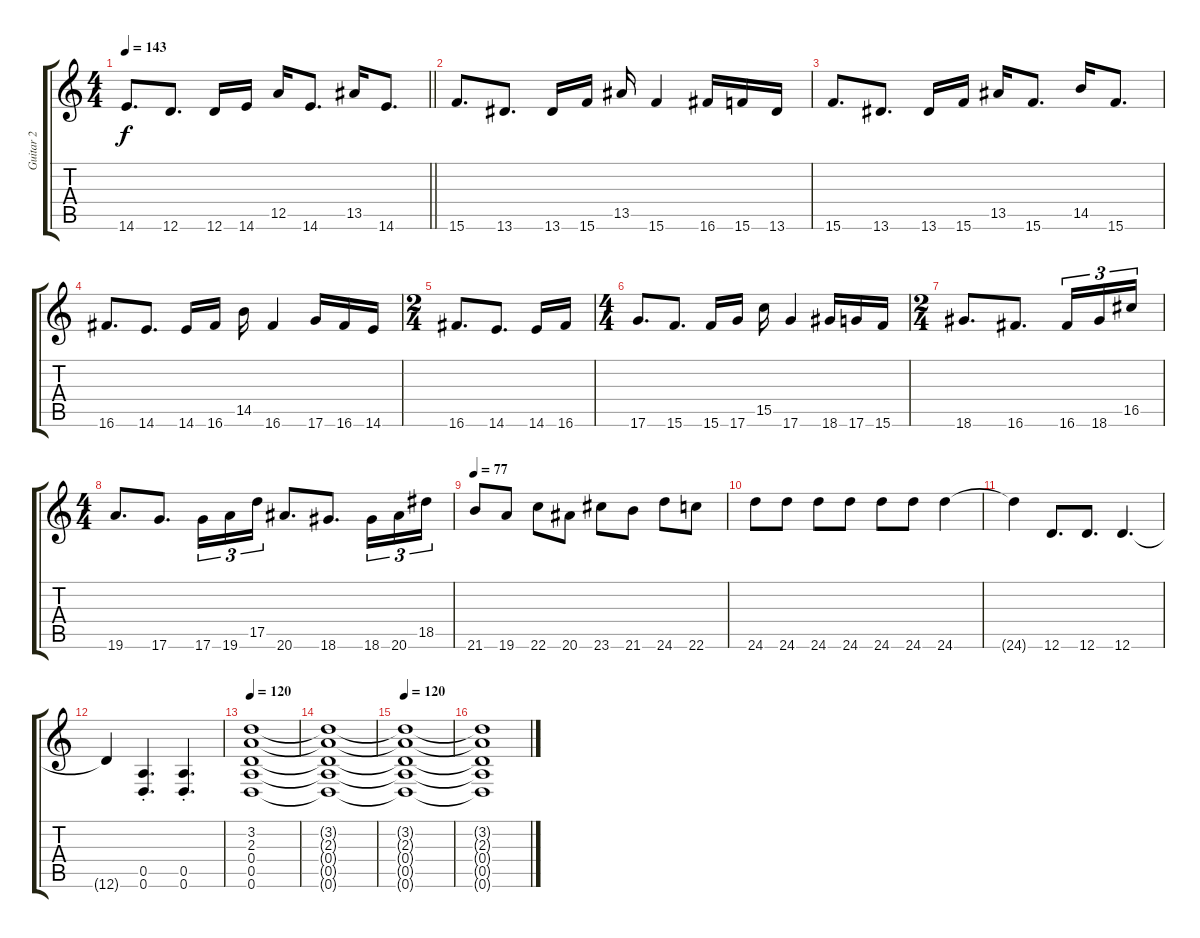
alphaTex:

\track ("Guitar 2" "Guitar 2") {instrument distortionguitar}
\staff {score tabs}
\tuning (E4 B3 G3 D3 A2 D2) {hide}
\ts (4 4)
\tempo 143
\clef g2
\barLineRight lightlight
\ks c
14.6.8{d dy f} 12.6.8{d} 12.6.16 14.6.16 12.5.16 14.6.8{d} 13.5.16 14.6.8{d} |
15.6.8{d} 13.6.8{d} 13.6.16 15.6.16 13.5.16 15.6.4 16.6.16 15.6.16 13.6.16 |
15.6.8{d} 13.6.8{d} 13.6.16 15.6.16 13.5.16 15.6.8{d} 14.5.16 15.6.8{d} |
16.6.8{d} 14.6.8{d} 14.6.16 16.6.16 14.5.16 16.6.4 17.6.16 16.6.16 14.6.16 |
\ts (2 4)
16.6.8{d} 14.6.8{d} 14.6.16 16.6.16 |
\ts (4 4)
17.6.8{d} 15.6.8{d} 15.6.16 17.6.16 15.5.16 17.6.4 18.6.16 17.6.16 15.6.16 |
\ts (2 4)
18.6.8{d} 16.6.8{d} 16.6.16{tu (3 2)} 18.6.16{tu (3 2)} 16.5.16{tu (3 2)} |
\ts (4 4)
19.6.8{d} 17.6.8{d} 17.6.16{tu (3 2)} 19.6.16{tu (3 2)} 17.5.16{tu (3 2)} 20.6.8{d} 18.6.8{d} 18.6.16{tu (3 2)} 20.6.16{tu (3 2)} 18.5.16{tu (3 2)} |
\tempo 77
21.6.8 19.6.8 22.6.8 20.6.8 23.6.8 21.6.8 24.6.8 22.6.8 |
24.6.8 24.6.8 24.6.8 24.6.8 24.6.8 24.6.8 24.6.4 |
24.6{t}.4 12.6.8{d} 12.6.8{d} 12.6.4{d} |
12.6{t}.4 (0.5{st} 0.6{st}).4{d} (0.5{st} 0.6{st}).4{d} |
\tempo 120
(3.2 2.3 0.4 0.5 0.6).1{volume 12} |
(3.2{t} 2.3{t} 0.4{t} 0.5{t} 0.6{t}).1 |
\tempo 120
(3.2{t} 2.3{t} 0.4{t} 0.5{t} 0.6{t}).1 |
(3.2{t} 2.3{t} 0.4{t} 0.5{t} 0.6{t}).1
